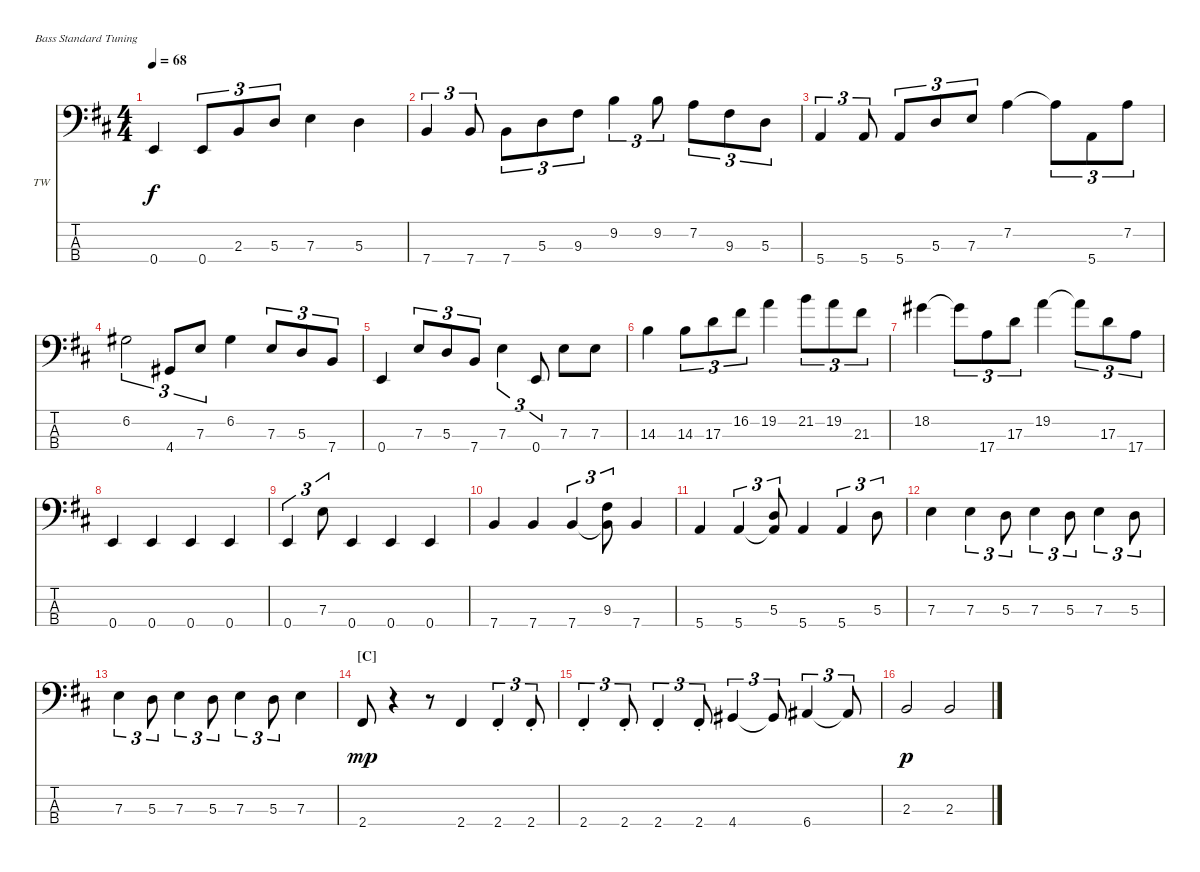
\defaultSystemsLayout 4
\bracketExtendMode nobrackets
\firstSystemTrackNameOrientation horizontal
\otherSystemsTrackNameOrientation horizontal
\track ("Tal Wilkenfeld" "TW") {instrument electricbassfinger}
\staff {score tabs}
\tuning (G2 D2 A1 E1)
\ts (4 4)
\tempo 68
\clef f4
\ks bminor
0.4.4{dy f} 0.4.8{tu (3 2)} 2.3.8{tu (3 2)} 5.3.8{tu (3 2)} 7.3.4 5.3.4 |
\scale
0.537209 7.4.4{tu (3 2)} 7.4.8{tu (3 2)} 7.4.8{tu (3 2)} 5.3.8{tu (3 2)} 9.3.8{tu (3 2)} 9.2.4{tu (3 2)} 9.2.8{tu (3 2)} 7.2.8{tu (3 2)} 9.3.8{tu (3 2)} 5.3.8{tu (3 2)} |
\scale
0.457875 5.4.4{tu (3 2)} 5.4.8{tu (3 2)} 5.4.8{tu (3 2)} 5.3.8{tu (3 2)} 7.3.8{tu (3 2)} 7.2.4 7.2{t}.8{tu (3 2)} 5.4.8{tu (3 2)} 7.2.8{tu (3 2)} |
\scale
0.599185 6.2.2{tu (3 2)} 4.4.8{tu (3 2)} 7.3.8{tu (3 2)} 6.2.4 7.3.8{tu (3 2)} 5.3.8{tu (3 2)} 7.4.8{tu (3 2)} |
\scale
0.40057 0.4.4 7.3.8{tu (3 2)} 5.3.8{tu (3 2)} 7.4.8{tu (3 2)} 7.3.4{tu (3 2)} 0.4.8{tu (3 2)} 7.3.8 7.3.8 |
14.3.4 14.3.8{tu (3 2)} 17.3.8{tu (3 2)} 16.2.8{tu (3 2)} 19.2.4 21.2.8{tu (3 2)} 19.2.8{tu (3 2)} 21.3.8{tu (3 2)} |
18.2.4 18.2{t}.8{tu (3 2)} 17.4.8{tu (3 2)} 17.3.8{tu (3 2)} 19.2.4 19.2{t}.8{tu (3 2)} 17.3.8{tu (3 2)} 17.4.8{tu (3 2)} |
0.4.4 0.4.4 0.4.4 0.4.4 |
0.4.4{tu (3 2)} 7.3.8{tu (3 2)} 0.4.4 0.4.4 0.4.4 |
7.4.4 7.4.4 7.4.4{tu (3 2)} (9.3 7.4{t}).8{tu (3 2)} 7.4.4 |
5.4.4 5.4.4{tu (3 2)} (5.4{t} 5.3).8{tu (3 2)} 5.4.4 5.4.4{tu (3 2)} 5.3.8{tu (3 2)} |
7.3.4 7.3.4{tu (3 2)} 5.3.8{tu (3 2)} 7.3.4{tu (3 2)} 5.3.8{tu (3 2)} 7.3.4{tu (3 2)} 5.3.8{tu (3 2)} |
7.3.4{tu (3 2)} 5.3.8{tu (3 2)} 7.3.4{tu (3 2)} 5.3.8{tu (3 2)} 7.3.4{tu (3 2)} 5.3.8{tu (3 2)} 7.3.4 |
\section ("C" "")
2.4.8{dy mp} r.4 r.8 2.4.4 2.4{st}.4{tu (3 2)} 2.4{st}.8{tu (3 2)} |
2.4{st}.4{tu (3 2)} 2.4{st}.8{tu (3 2)} 2.4{st}.4{tu (3 2)} 2.4{st}.8{tu (3 2)} 4.4.4{tu (3 2)} 4.4{t}.8{tu (3 2)} 6.4.4{tu (3 2)} 6.4{t}.8{tu (3 2)} |
2.3.2{dy p} 2.3.2
